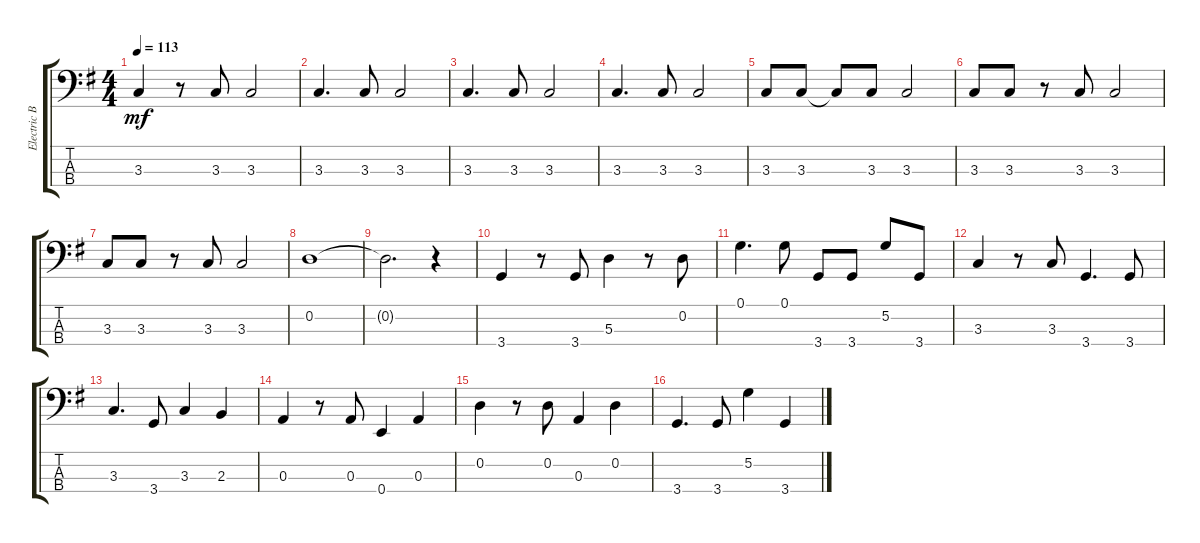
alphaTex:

\track ("Electric Bass" "Electric B") {instrument electricbassfinger}
\staff {score tabs}
\tuning (G2 D2 A1 E1) {hide}
\ts (4 4)
\tempo 113
\clef f4
\ks eminor
3.3.4{dy mf} r.8 3.3.8 3.3.2 |
3.3.4{d} 3.3.8 3.3.2 |
3.3.4{d} 3.3.8 3.3.2 |
3.3.4{d} 3.3.8 3.3.2 |
3.3.8 3.3.8 3.3{t}.8 3.3.8 3.3.2 |
3.3.8 3.3.8 r.8 3.3.8 3.3.2 |
3.3.8 3.3.8 r.8 3.3.8 3.3.2 |
0.2.1 |
0.2{t}.2{d} r.4 |
3.4.4 r.8 3.4.8 5.3.4 r.8 0.2.8 |
0.1.4{d} 0.1.8 3.4.8 3.4.8 5.2.8 3.4.8 |
3.3.4 r.8 3.3.8 3.4.4{d} 3.4.8 |
3.3.4{d} 3.4.8 3.3.4 2.3.4 |
0.3.4 r.8 0.3.8 0.4.4 0.3.4 |
0.2.4 r.8 0.2.8 0.3.4 0.2.4 |
3.4.4{d} 3.4.8 5.2.4 3.4.4
